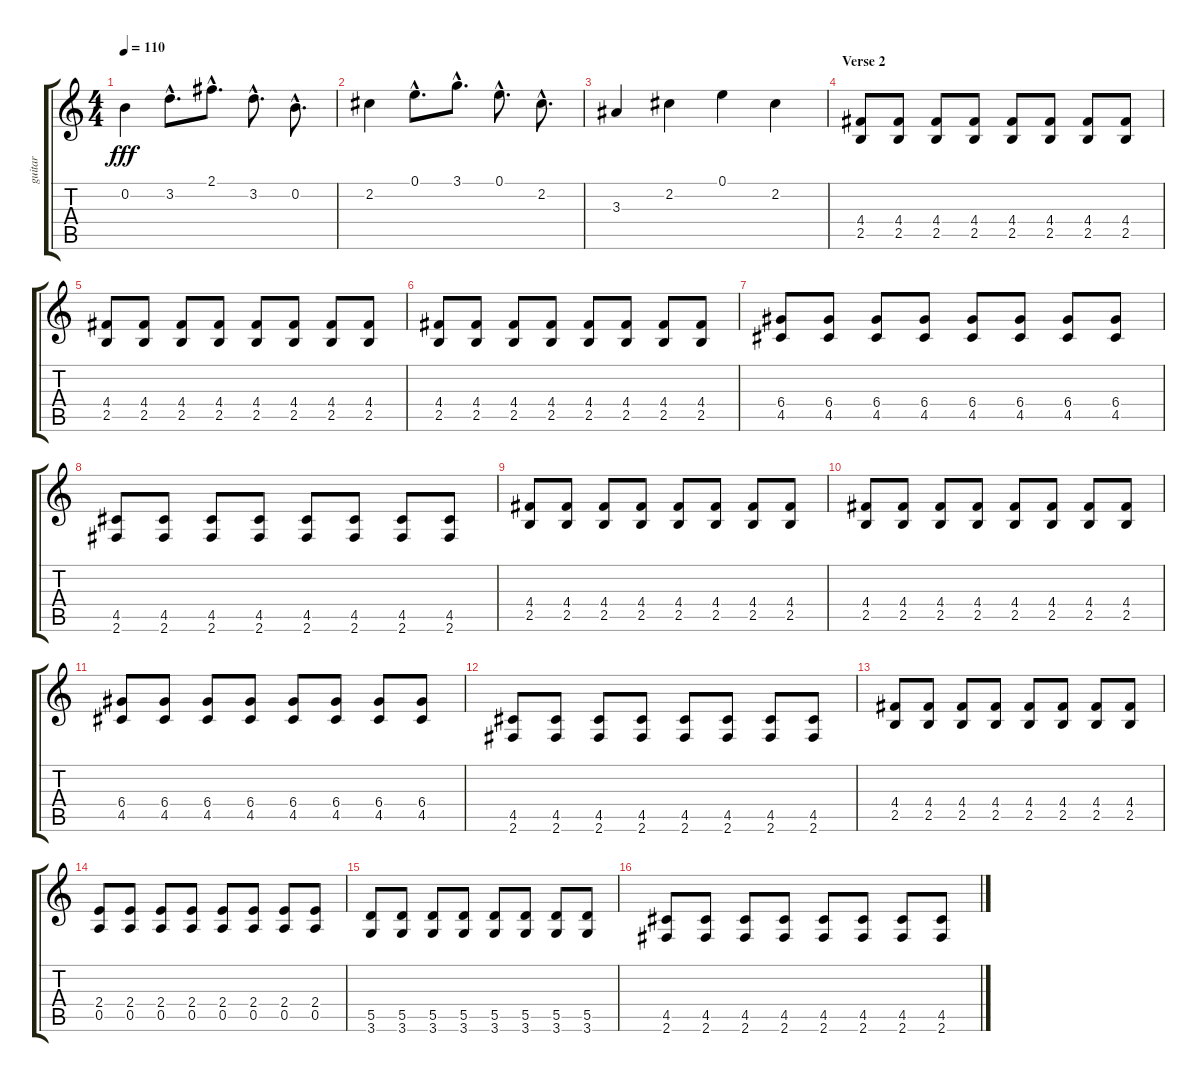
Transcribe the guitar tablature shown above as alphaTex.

\track ("guitar" "guitar") {instrument distortionguitar}
\staff {score tabs}
\tuning (E4 B3 G3 D3 A2 E2) {hide}
\ts (4 4)
\tempo 110
\clef g2
\ks c
0.2.4{dy fff} 3.2{hac}.8{d} 2.1{hac}.8{d} 3.2{hac}.8{d} 0.2{hac}.8{d} |
2.2.4 0.1{hac}.8{d} 3.1{hac}.8{d} 0.1{hac}.8{d} 2.2{hac}.8{d} |
3.3.4 2.2.4 0.1.4 2.2.4 |
\section ("" "Verse 2")
(4.4 2.5).8{instrument electricguitarmuted} (4.4 2.5).8 (4.4 2.5).8 (4.4 2.5).8 (4.4 2.5).8 (4.4 2.5).8 (4.4 2.5).8 (4.4 2.5).8 |
(4.4 2.5).8{instrument electricguitarmuted} (4.4 2.5).8 (4.4 2.5).8 (4.4 2.5).8 (4.4 2.5).8 (4.4 2.5).8 (4.4 2.5).8 (4.4 2.5).8 |
(4.4 2.5).8{instrument electricguitarmuted} (4.4 2.5).8 (4.4 2.5).8 (4.4 2.5).8 (4.4 2.5).8 (4.4 2.5).8 (4.4 2.5).8 (4.4 2.5).8 |
(6.4 4.5).8{instrument electricguitarmuted} (6.4 4.5).8 (6.4 4.5).8 (6.4 4.5).8 (6.4 4.5).8 (6.4 4.5).8 (6.4 4.5).8 (6.4 4.5).8 |
(4.5 2.6).8{instrument electricguitarmuted} (4.5 2.6).8 (4.5 2.6).8 (4.5 2.6).8 (4.5 2.6).8 (4.5 2.6).8 (4.5 2.6).8 (4.5 2.6).8 |
(4.4 2.5).8{instrument electricguitarmuted} (4.4 2.5).8 (4.4 2.5).8 (4.4 2.5).8 (4.4 2.5).8 (4.4 2.5).8 (4.4 2.5).8 (4.4 2.5).8 |
(4.4 2.5).8{instrument electricguitarmuted} (4.4 2.5).8 (4.4 2.5).8 (4.4 2.5).8 (4.4 2.5).8 (4.4 2.5).8 (4.4 2.5).8 (4.4 2.5).8 |
(6.4 4.5).8{instrument electricguitarmuted} (6.4 4.5).8 (6.4 4.5).8 (6.4 4.5).8 (6.4 4.5).8 (6.4 4.5).8 (6.4 4.5).8 (6.4 4.5).8 |
(4.5 2.6).8{instrument electricguitarmuted} (4.5 2.6).8 (4.5 2.6).8 (4.5 2.6).8 (4.5 2.6).8 (4.5 2.6).8 (4.5 2.6).8 (4.5 2.6).8 |
(4.4 2.5).8{instrument electricguitarmuted} (4.4 2.5).8 (4.4 2.5).8 (4.4 2.5).8 (4.4 2.5).8 (4.4 2.5).8 (4.4 2.5).8 (4.4 2.5).8 |
(2.4 0.5).8{instrument electricguitarmuted} (2.4 0.5).8 (2.4 0.5).8 (2.4 0.5).8 (2.4 0.5).8 (2.4 0.5).8 (2.4 0.5).8 (2.4 0.5).8 |
(5.5 3.6).8{instrument electricguitarmuted} (5.5 3.6).8 (5.5 3.6).8 (5.5 3.6).8 (5.5 3.6).8 (5.5 3.6).8 (5.5 3.6).8 (5.5 3.6).8 |
(4.5 2.6).8{instrument electricguitarmuted} (4.5 2.6).8 (4.5 2.6).8 (4.5 2.6).8 (4.5 2.6).8 (4.5 2.6).8 (4.5 2.6).8 (4.5 2.6).8
